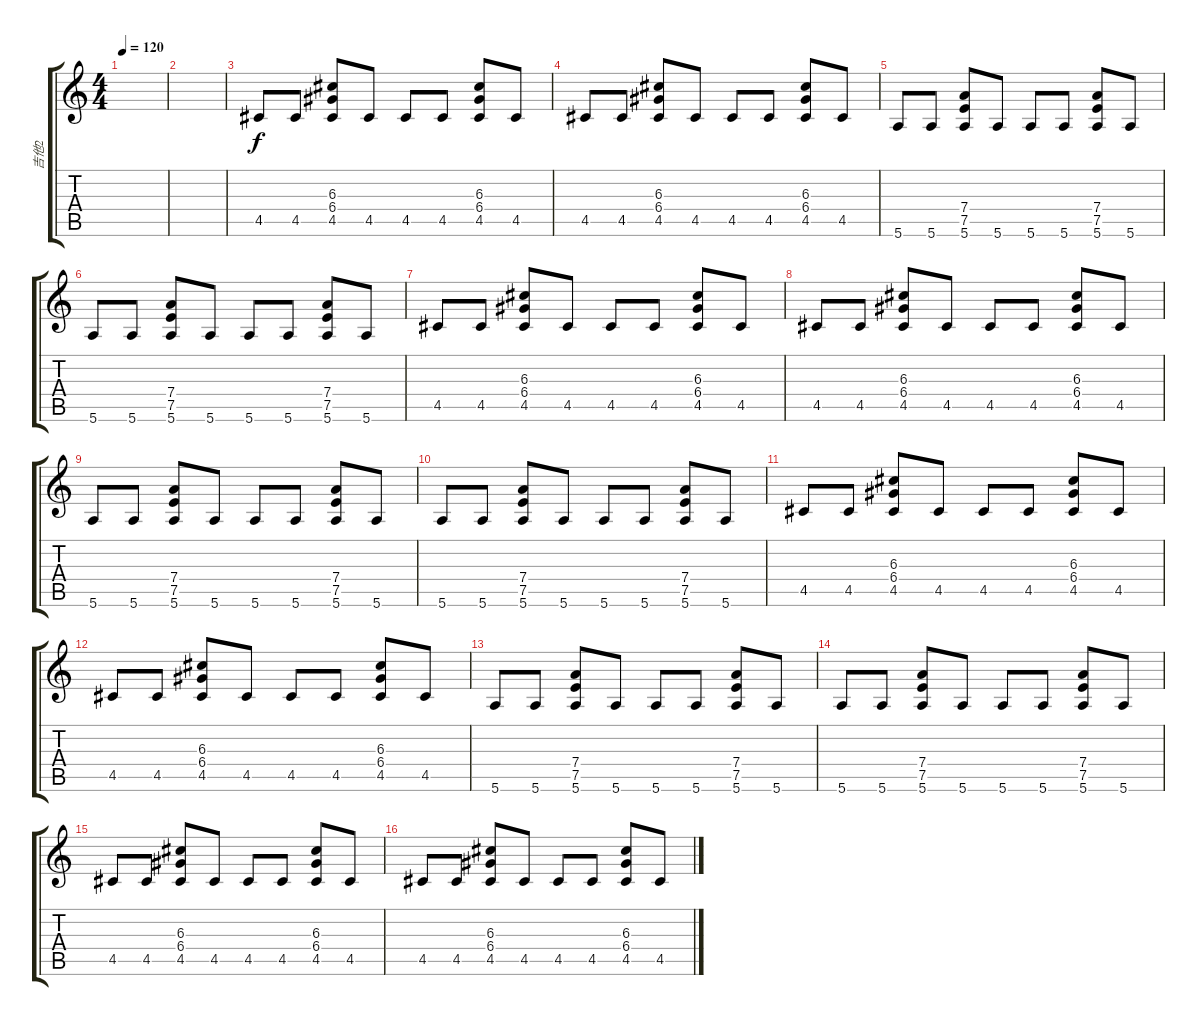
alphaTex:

\track ("吉他2" "吉他2") {instrument distortionguitar}
\staff {score tabs}
\tuning (E4 B3 G3 D3 A2 E2) {hide}
\ts (4 4)
\tempo 120
\clef g2
\ks c
|
|
4.5.8 4.5.8 (6.3 6.4 4.5).8 4.5.8 4.5.8 4.5.8 (6.3 6.4 4.5).8 4.5.8 |
4.5.8 4.5.8 (6.3 6.4 4.5).8 4.5.8 4.5.8 4.5.8 (6.3 6.4 4.5).8 4.5.8 |
5.6.8 5.6.8 (7.4 7.5 5.6).8 5.6.8 5.6.8 5.6.8 (7.4 7.5 5.6).8 5.6.8 |
5.6.8 5.6.8 (7.4 7.5 5.6).8 5.6.8 5.6.8 5.6.8 (7.4 7.5 5.6).8 5.6.8 |
4.5.8 4.5.8 (6.3 6.4 4.5).8 4.5.8 4.5.8 4.5.8 (6.3 6.4 4.5).8 4.5.8 |
4.5.8 4.5.8 (6.3 6.4 4.5).8 4.5.8 4.5.8 4.5.8 (6.3 6.4 4.5).8 4.5.8 |
5.6.8 5.6.8 (7.4 7.5 5.6).8 5.6.8 5.6.8 5.6.8 (7.4 7.5 5.6).8 5.6.8 |
5.6.8 5.6.8 (7.4 7.5 5.6).8 5.6.8 5.6.8 5.6.8 (7.4 7.5 5.6).8 5.6.8 |
4.5.8 4.5.8 (6.3 6.4 4.5).8 4.5.8 4.5.8 4.5.8 (6.3 6.4 4.5).8 4.5.8 |
4.5.8 4.5.8 (6.3 6.4 4.5).8 4.5.8 4.5.8 4.5.8 (6.3 6.4 4.5).8 4.5.8 |
5.6.8 5.6.8 (7.4 7.5 5.6).8 5.6.8 5.6.8 5.6.8 (7.4 7.5 5.6).8 5.6.8 |
5.6.8 5.6.8 (7.4 7.5 5.6).8 5.6.8 5.6.8 5.6.8 (7.4 7.5 5.6).8 5.6.8 |
4.5.8 4.5.8 (6.3 6.4 4.5).8 4.5.8 4.5.8 4.5.8 (6.3 6.4 4.5).8 4.5.8 |
4.5.8 4.5.8 (6.3 6.4 4.5).8 4.5.8 4.5.8 4.5.8 (6.3 6.4 4.5).8 4.5.8
